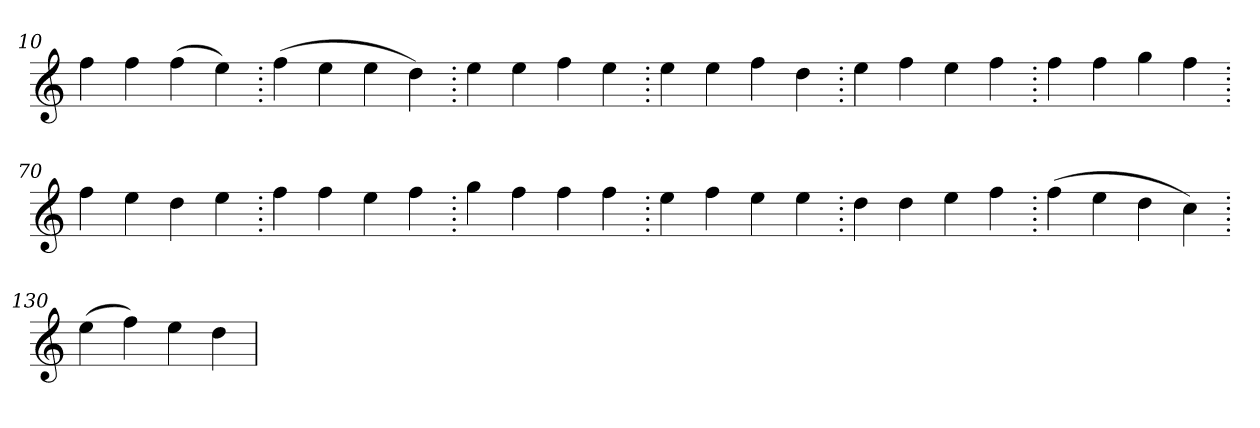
**kern
*part1
*staff1
*clefG2
=10.
4ff
4ff
(>4ff
4ee)
=20.
(>4ff
4ee
4ee
4dd)
=30.
4ee
4ee
4ff
4ee
=40.
4ee
4ee
4ff
4dd
=50.
4ee
4ff
4ee
4ff
=60.
4ff
4ff
4gg
4ff
=70.
4ff
4ee
4dd
4ee
=80.
4ff
4ff
4ee
4ff
=90.
4gg
4ff
4ff
4ff
=100.
4ee
4ff
4ee
4ee
=110.
4dd
4dd
4ee
4ff
=120.
(>4ff
4ee
4dd
4cc)
=130.
(>4ee
4ff)
4ee
4dd
=
*-
